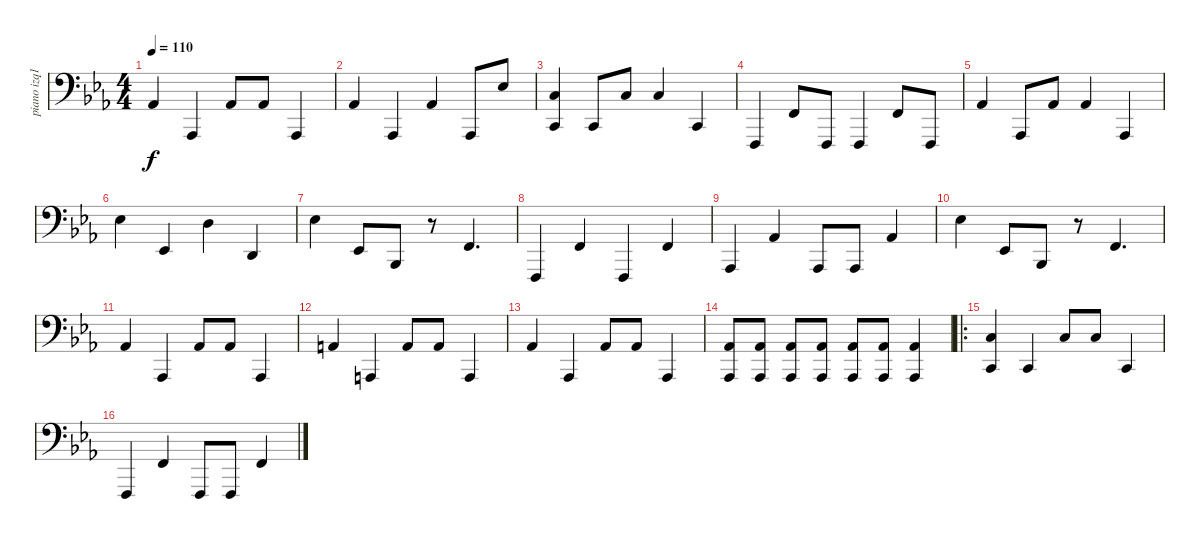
\track ("piano izq1" "piano izq1") {instrument acousticgrandpiano}
\staff {score}
\tuning (C3 G2 D2 A1 E1 C-1) {hide}
\ts (4 4)
\tempo 110
\clef f4
\ks eb
20.6.4{dy f} 4.5.4 20.6.8 20.6.8 4.5.4 |
20.6.4 4.5.4 20.6.4 4.5.8 27.6.8 |
(3.4 24.6).4 3.4.8 24.6.8 24.6.4 3.4.4 |
1.5.4 3.3.8 1.5.8 1.5.4 3.3.8 1.5.8 |
20.6.4 4.5.8 20.6.8 20.6.4 4.5.4 |
27.6.4 1.3.4 26.6.4 0.3.4 |
27.6.4 1.3.8 1.4.8 r.8 3.3.4{d} |
1.5.4 3.3.4 1.5.4 3.3.4 |
4.5.4 1.2.4 4.5.8 4.5.8 1.2.4 |
27.6.4 1.3.8 1.4.8 r.8 3.3.4{d} |
20.6.4 4.5.4 20.6.8 20.6.8 4.5.4 |
21.6.4 5.5.4 21.6.8 21.6.8 5.5.4 |
20.6.4 4.5.4 20.6.8 20.6.8 4.5.4 |
(4.5 20.6).8 (4.5 20.6).8 (4.5 20.6).8 (4.5 20.6).8 (4.5 20.6).8 (4.5 20.6).8 (4.5 20.6).4 |
\ro
(3.4 24.6).4 3.4.4 24.6.8 24.6.8 3.4.4 |
1.5.4 3.3.4 1.5.8 1.5.8 3.3.4
